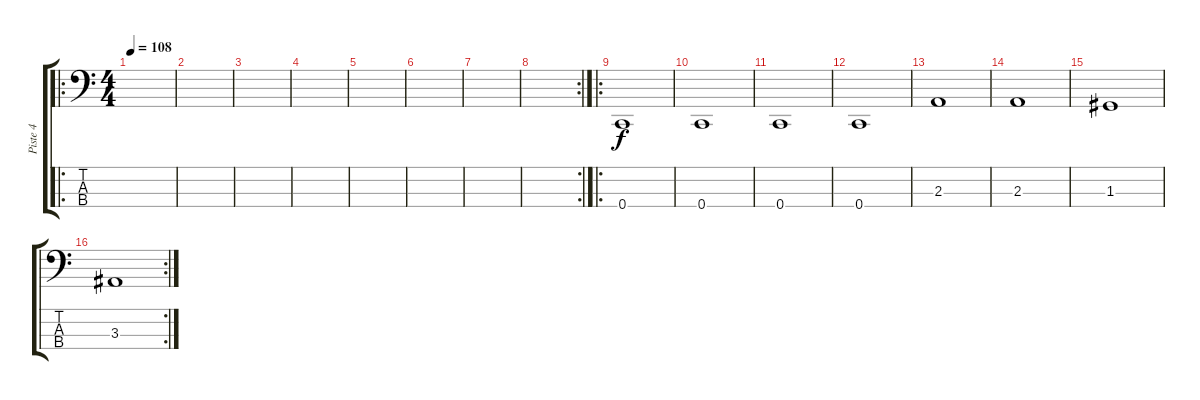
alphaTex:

\track ("Piste 4" "Piste 4") {instrument electricbassfinger}
\staff {score tabs}
\tuning (F2 C2 G1 C1) {hide}
\ro
\ts (4 4)
\tempo 108
\clef f4
\ks c
|
|
|
|
|
|
|
\rc 2
|
\ro
0.4.1 |
0.4.1 |
0.4.1 |
0.4.1 |
2.3.1 |
2.3.1 |
1.3.1 |
\rc 2
3.3.1
